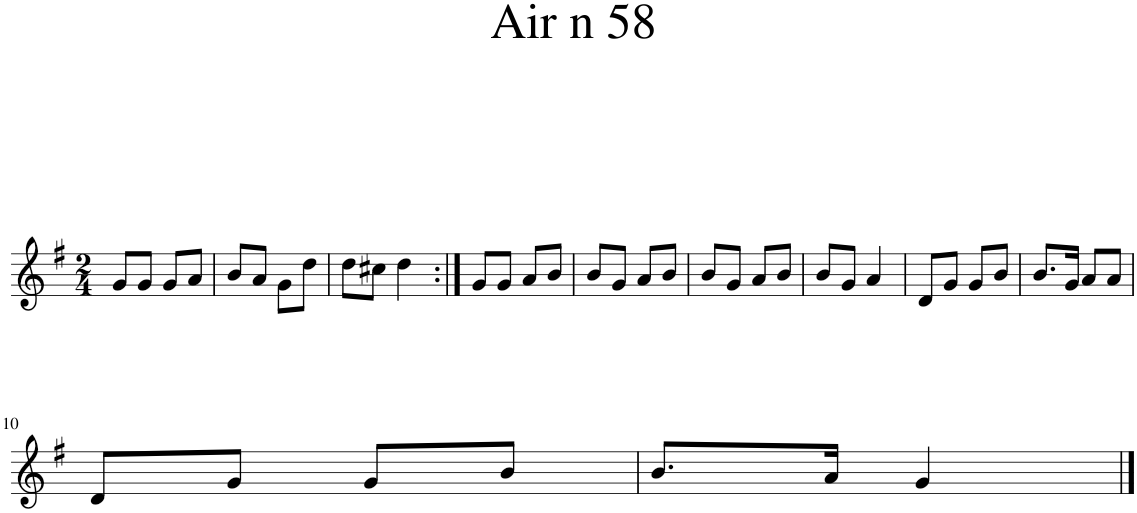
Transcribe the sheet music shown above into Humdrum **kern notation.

**kern
*part1
*staff1
*I"Piano
*I'Pno.
*clefG2
*k[f#]
*M2/4
=1
8g/L
8g/J
8g/L
8a/J
=2
8b/L
8a/J
8g\L
8dd\J
=3
8dd\L
8cc#X\J
4dd\
=4:|!
8g/L
8g/J
8a/L
8b/J
=5
8b/L
8g/J
8a/L
8b/J
=6
8b/L
8g/J
8a/L
8b/J
=7
8b/L
8g/J
4a/
=8
8d/L
8g/J
8g/L
8b/J
=9
8.b/L
16g/Jk
8a/L
8a/J
!!LO:LB:g=z
=10
8d/L
8g/J
8g/L
8b/J
=11
8.b/L
16a/Jk
4g/
==
*-
